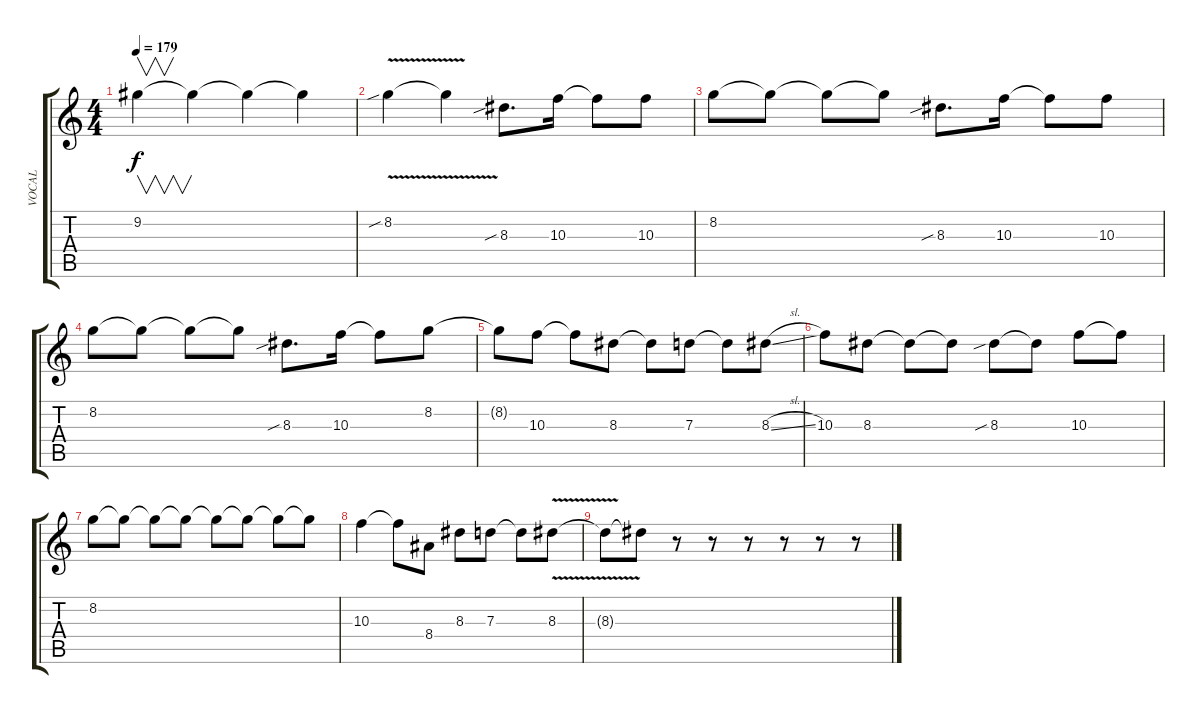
\track ("VOCAL" "VOCAL") {instrument distortionguitar}
\staff {score tabs}
\tuning (E4 B3 G3 D3 A2 E2) {hide}
\ts (4 4)
\tempo 179
\clef g2
\ks c
9.2.4{v dy f} 9.2{t}.4 9.2{t}.4 9.2{t}.4 |
8.2{v sib}.4 8.2{t}.4 8.3{sib}.8{d} 10.3.16 10.3{t}.8 10.3.8 |
8.2.8 8.2{t}.8 8.2{t}.8 8.2{t}.8 8.3{sib}.8{d} 10.3.16 10.3{t}.8 10.3.8 |
8.2.8 8.2{t}.8 8.2{t}.8 8.2{t}.8 8.3{sib}.8{d} 10.3.16 10.3{t}.8 8.2.8 |
8.2{t}.8 10.3.8 10.3{t}.8 8.3.8 8.3{t}.8 7.3.8 7.3{t}.8 8.3{sl}.8 |
10.3.8 8.3.8 8.3{t}.8 8.3{t}.8 8.3{sib}.8 8.3{t}.8 10.3.8 10.3{t}.8 |
8.2.8 8.2{t}.8 8.2{t}.8 8.2{t}.8 8.2{t}.8 8.2{t}.8 8.2{t}.8 8.2{t}.8 |
10.3.4 10.3{t}.8 8.4.8 8.3.8 7.3.8 7.3{t}.8 8.3{v}.8 |
8.3{t}.8 8.3{t}.8 r.8 r.8 r.8 r.8 r.8 r.8
